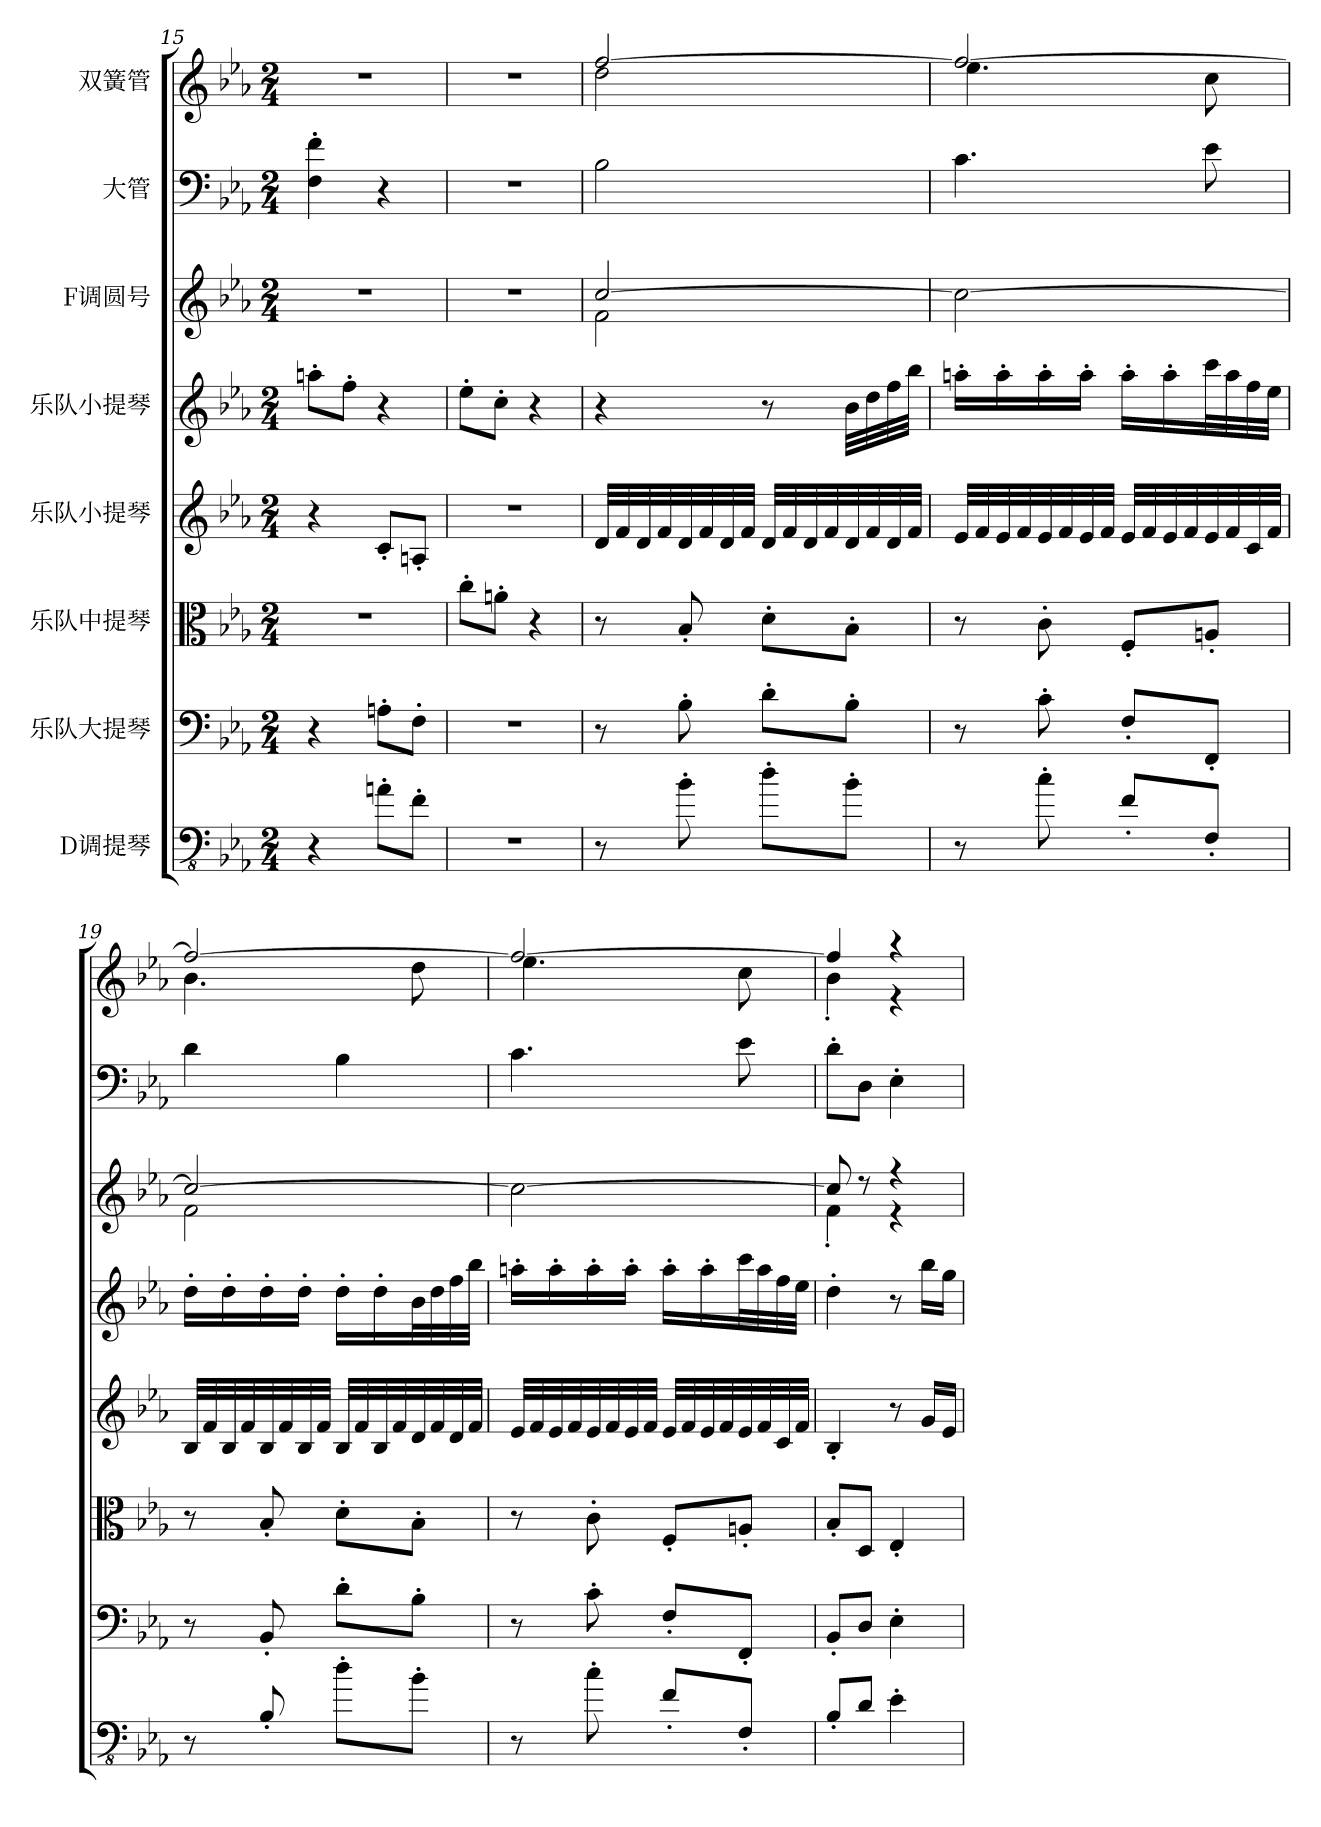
**kern	**kern	**kern	**kern	**kern	**kern	**kern	**kern
*part8	*part7	*part6	*part5	*part4	*part3	*part2	*part1
*staff8	*staff7	*staff6	*staff5	*staff4	*staff3	*staff2	*staff1
*I"D调提琴	*I"乐队大提琴	*I"乐队中提琴	*I"乐队小提琴	*I"乐队小提琴	*I"F调圆号	*I"大管	*I"双簧管
*clefFv4	*clefF4	*clefC3	*clefG2	*clefG2	*clefG2	*clefF4	*clefG2
*ITrd7c12	*	*	*	*	*ITrd4c7	*	*
*k[b-e-a-]	*k[b-e-a-]	*k[b-e-a-]	*k[b-e-a-]	*k[b-e-a-]	*k[b-e-a-d-]	*k[b-e-a-]	*k[b-e-a-]
*M2/4	*M2/4	*M2/4	*M2/4	*M2/4	*M2/4	*M2/4	*M2/4
=15	=15	=15	=15	=15	=15	=15	=15
4r	4r	2r	4r	8aan'\L	2r	4F\' 4f\'	2r
.	.	.	.	8ff'\J	.	.	.
8AAn'\L	8An'\L	.	8c'/L	4r	.	4r	.
8FF'\J	8F'\J	.	8An'/J	.	.	.	.
=16	=16	=16	=16	=16	=16	=16	=16
2r	2r	8cc'\L	2r	8ee-'\L	2r	2r	2r
.	.	8an'\J	.	8cc'\J	.	.	.
.	.	4r	.	4r	.	.	.
=17	=17	=17	=17	=17	=17	=17	=17
*	*	*	*	*	*^	*	*^
8r	8r	8r	32d/LLL	4r	[2f/	2B-\	2B-\	[2ff/	2dd\
.	.	.	32f/	.	.	.	.	.	.
.	.	.	32d/	.	.	.	.	.	.
.	.	.	32f/	.	.	.	.	.	.
8BB-'\	8B-'\	8B-'/	32d/	.	.	.	.	.	.
.	.	.	32f/	.	.	.	.	.	.
.	.	.	32d/	.	.	.	.	.	.
.	.	.	32f/JJJ	.	.	.	.	.	.
8D'\L	8d'\L	8d'\L	32d/LLL	8r	.	.	.	.	.
.	.	.	32f/	.	.	.	.	.	.
.	.	.	32d/	.	.	.	.	.	.
.	.	.	32f/	.	.	.	.	.	.
8BB-'\J	8B-'\J	8B-'\J	32d/	32b-\LLL	.	.	.	.	.
.	.	.	32f/	32dd\	.	.	.	.	.
.	.	.	32d/	32ff\	.	.	.	.	.
.	.	.	32f/JJJ	32bb-\JJJ	.	.	.	.	.
*	*	*	*	*	*v	*v	*	*	*
!!LO:PB:g=z	!!
=18	=18	=18	=18	=18	=18	=18	=18	=18
8r	8r	8r	32e-/LLL	16aan'\LL	2f\_	4.c\	2ff/_	4.ee-\
.	.	.	32f/	.	.	.	.	.
.	.	.	32e-/	16aa'\	.	.	.	.
.	.	.	32f/	.	.	.	.	.
8C'\	8c'\	8c'\	32e-/	16aa'\	.	.	.	.
.	.	.	32f/	.	.	.	.	.
.	.	.	32e-/	16aa'\JJ	.	.	.	.
.	.	.	32f/JJJ	.	.	.	.	.
8FF'/L	8F'/L	8F'/L	32e-/LLL	16aa'\LL	.	.	.	.
.	.	.	32f/	.	.	.	.	.
.	.	.	32e-/	16aa'\	.	.	.	.
.	.	.	32f/	.	.	.	.	.
8FFF'/J	8FF'/J	8An'/J	32e-/	32ccc\L	.	8e-\	.	8cc\
.	.	.	32f/	32aa\	.	.	.	.
.	.	.	32c/	32ff\	.	.	.	.
.	.	.	32f/JJJ	32ee-\JJJ	.	.	.	.
=19	=19	=19	=19	=19	=19	=19	=19	=19
*	*	*	*	*	*^	*	*	*
8r	8r	8r	32B-/LLL	16dd'\LL	2f/_	2B-\	4d\	2ff/_	4.b-\
.	.	.	32f/	.	.	.	.	.	.
.	.	.	32B-/	16dd'\	.	.	.	.	.
.	.	.	32f/	.	.	.	.	.	.
8BBB-'/	8BB-'/	8B-'/	32B-/	16dd'\	.	.	.	.	.
.	.	.	32f/	.	.	.	.	.	.
.	.	.	32B-/	16dd'\JJ	.	.	.	.	.
.	.	.	32f/JJJ	.	.	.	.	.	.
8D'\L	8d'\L	8d'\L	32B-/LLL	16dd'\LL	.	.	4B-\	.	.
.	.	.	32f/	.	.	.	.	.	.
.	.	.	32B-/	16dd'\	.	.	.	.	.
.	.	.	32f/	.	.	.	.	.	.
8BB-'\J	8B-'\J	8B-'\J	32d/	32b-\L	.	.	.	.	8dd\
.	.	.	32f/	32dd\	.	.	.	.	.
.	.	.	32d/	32ff\	.	.	.	.	.
.	.	.	32f/JJJ	32bb-\JJJ	.	.	.	.	.
*	*	*	*	*	*v	*v	*	*	*
!!LO:PB:g=z	!!
=20	=20	=20	=20	=20	=20	=20	=20	=20
8r	8r	8r	32e-/LLL	16aan'\LL	2f\_	4.c\	2ff/_	4.ee-\
.	.	.	32f/	.	.	.	.	.
.	.	.	32e-/	16aa'\	.	.	.	.
.	.	.	32f/	.	.	.	.	.
8C'\	8c'\	8c'\	32e-/	16aa'\	.	.	.	.
.	.	.	32f/	.	.	.	.	.
.	.	.	32e-/	16aa'\JJ	.	.	.	.
.	.	.	32f/JJJ	.	.	.	.	.
8FF'/L	8F'/L	8F'/L	32e-/LLL	16aa'\LL	.	.	.	.
.	.	.	32f/	.	.	.	.	.
.	.	.	32e-/	16aa'\	.	.	.	.
.	.	.	32f/	.	.	.	.	.
8FFF'/J	8FF'/J	8An'/J	32e-/	32ccc\L	.	8e-\	.	8cc\
.	.	.	32f/	32aa\	.	.	.	.
.	.	.	32c/	32ff\	.	.	.	.
.	.	.	32f/JJJ	32ee-\JJJ	.	.	.	.
=21	=21	=21	=21	=21	=21	=21	=21	=21
*	*	*	*	*	*^	*	*	*
8BBB-'/L	8BB-'/L	8B-'/L	4B-'/	4dd'\	8f/]	4B-'\	8d'\L	4ff/]	4b-'\
8DD/J	8D/J	8D/J	.	.	8r	.	8D\J	.	.
4EE-'\	4E-'\	4E-'/	8r	8r	4r	4r	4E-'\	4r	4r
.	.	.	16g/LL	16bb-\LL	.	.	.	.	.
.	.	.	16e-/JJ	16gg\JJ	.	.	.	.	.
*	*	*	*	*	*v	*v	*	*v	*v
=	=	=	=	=	=	=	=
*-	*-	*-	*-	*-	*-	*-	*-
